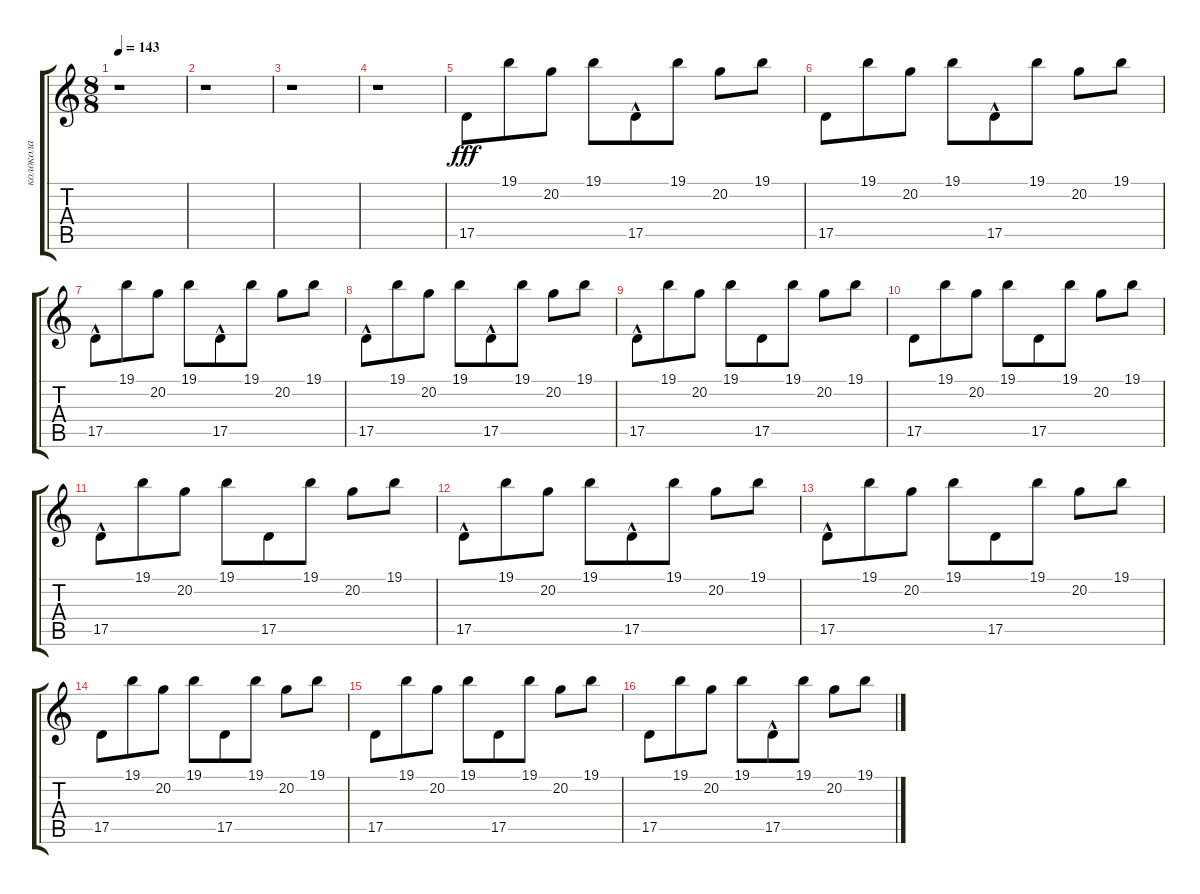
\track ("колокола" "колокола") {instrument tubularbells}
\staff {score tabs}
\tuning (E4 B3 G3 D3 A2 E2) {hide}
\ts (8 8)
\tempo 143
\clef g2
\ks c
r.1{dy fff} |
r.1 |
r.1 |
r.1 |
17.5.8 19.1.8 20.2.8 19.1.8 17.5{hac}.8 19.1.8 20.2.8 19.1.8 |
17.5.8 19.1.8 20.2.8 19.1.8 17.5{hac}.8 19.1.8 20.2.8 19.1.8 |
17.5{hac}.8 19.1.8 20.2.8 19.1.8 17.5{hac}.8 19.1.8 20.2.8 19.1.8 |
17.5{hac}.8 19.1.8 20.2.8 19.1.8 17.5{hac}.8 19.1.8 20.2.8 19.1.8 |
17.5{hac}.8 19.1.8 20.2.8 19.1.8 17.5.8 19.1.8 20.2.8 19.1.8 |
17.5.8 19.1.8 20.2.8 19.1.8 17.5.8 19.1.8 20.2.8 19.1.8 |
17.5{hac}.8 19.1.8 20.2.8 19.1.8 17.5.8 19.1.8 20.2.8 19.1.8 |
17.5{hac}.8 19.1.8 20.2.8 19.1.8 17.5{hac}.8 19.1.8 20.2.8 19.1.8 |
17.5{hac}.8 19.1.8 20.2.8 19.1.8 17.5.8 19.1.8 20.2.8 19.1.8 |
17.5.8 19.1.8 20.2.8 19.1.8 17.5.8 19.1.8 20.2.8 19.1.8 |
17.5.8 19.1.8 20.2.8 19.1.8 17.5.8 19.1.8 20.2.8 19.1.8 |
17.5.8 19.1.8 20.2.8 19.1.8 17.5{hac}.8{volume 11} 19.1.8 20.2.8 19.1.8{volume 10}
